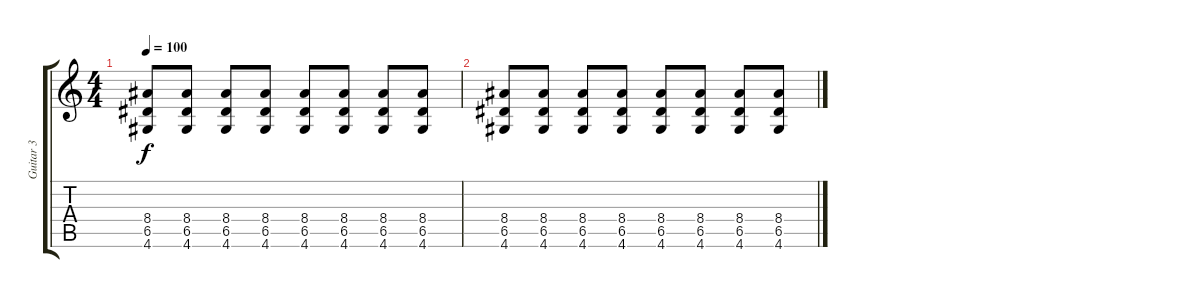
\track ("Guitar 3" "Guitar 3") {instrument acousticguitarnylon}
\staff {score tabs}
\tuning (E4 B3 G3 D3 A2 E2) {hide}
\ts (4 4)
\tempo 100
\clef g2
\ks c
(8.4 6.5 4.6).8{dy f} (8.4 6.5 4.6).8 (8.4 6.5 4.6).8 (8.4 6.5 4.6).8 (8.4 6.5 4.6).8 (8.4 6.5 4.6).8 (8.4 6.5 4.6).8 (8.4 6.5 4.6).8 |
(8.4 6.5 4.6).8 (8.4 6.5 4.6).8 (8.4 6.5 4.6).8 (8.4 6.5 4.6).8 (8.4 6.5 4.6).8 (8.4 6.5 4.6).8 (8.4 6.5 4.6).8 (8.4 6.5 4.6).8
